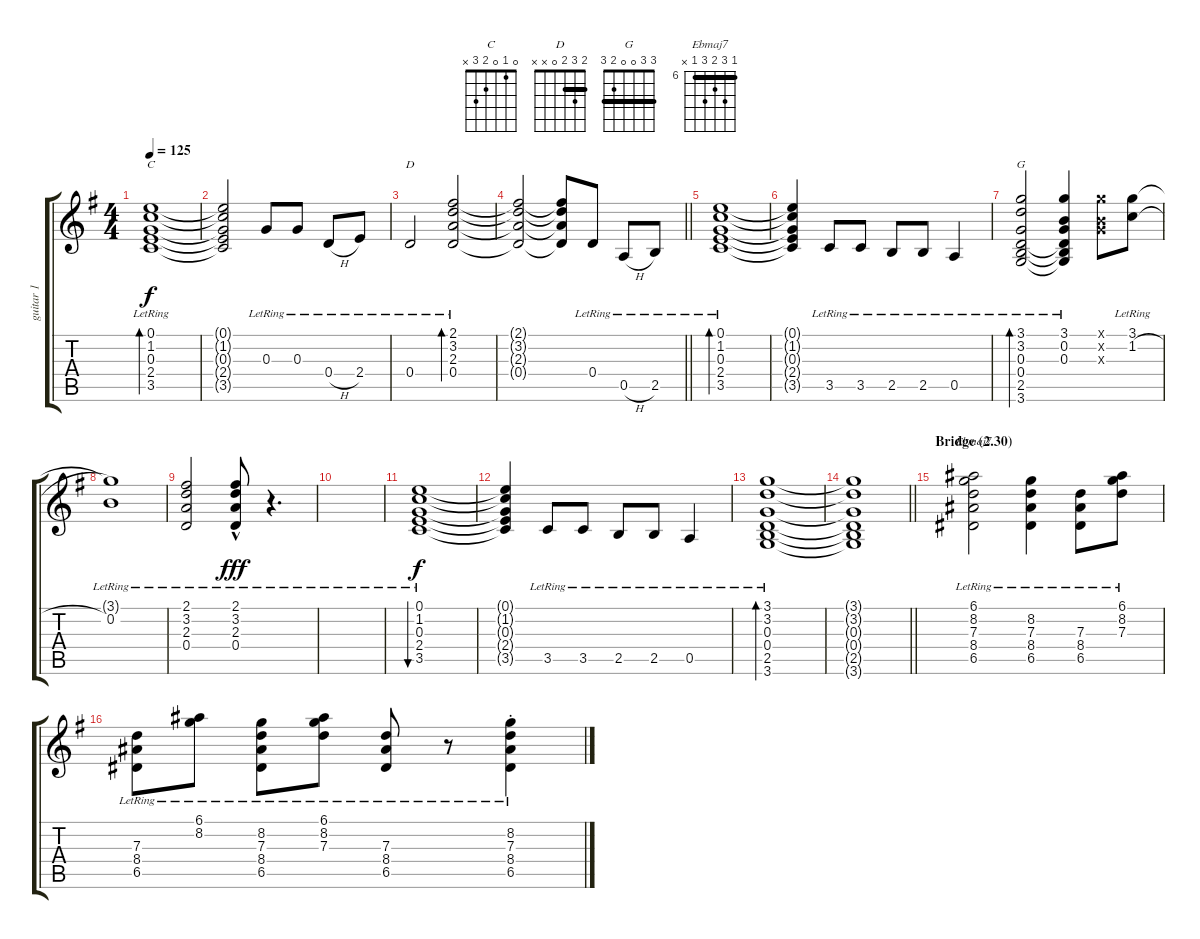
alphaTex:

\track ("guitar 1" "guitar 1") {instrument electricguitarjazz}
\staff {score tabs}
\tuning (E4 B3 G3 D3 A2 E2) {hide}
\chord ("C" 0 1 0 2 3 x)
\chord ("D" 2 3 2 0 x x) {barre 2}
\chord ("G" 3 3 0 0 2 3) {barre 3}
\chord ("Ebmaj7" 6 8 7 8 6 x) {firstfret 6 barre 6}
\ts (4 4)
\tempo 125
\clef g2
\ks g
(0.1{lr} 1.2{lr} 0.3{lr} 2.4{lr} 3.5{lr}).1{bd 30 ch "C" dy f} |
(0.1{t} 1.2{t} 0.3{t} 2.4{t} 3.5{t}).2 0.3{lr}.8 0.3{lr}.8 0.4{h lr}.8 2.4{lr}.8 |
0.4{lr}.2{ch "D"} (2.1{lr} 3.2{lr} 2.3{lr} 0.4{lr}).2{bd 30} |
\barLineRight lightlight
(2.1{t} 3.2{t} 2.3{t} 0.4{t}).2 (2.1{t} 3.2{t} 2.3{t} 0.4{t}).8 0.4{lr}.8 0.5{h lr}.8 2.5{lr}.8 |
(0.1{lr} 1.2{lr} 0.3{lr} 2.4{lr} 3.5{lr}).1{bd 30} |
(0.1{t} 1.2{t} 0.3{t} 2.4{t} 3.5{t}).4 3.5{lr}.8 3.5{lr}.8 2.5{lr}.8 2.5{lr}.8 0.5{lr}.4 |
(3.1{lr} 3.2{lr} 0.3{lr} 0.4{lr} 2.5{lr} 3.6{lr}).2{bd 30 ch "G"} (3.1{lr} 0.2{lr} 0.3{lr} 0.4{t} 2.5{t} 3.6{t}).4 (3.1{x} 0.2{x} 0.3{x}).8 (3.1{lr} 1.2{h lr}).8 |
(3.1{t} 0.2{lr}).1 |
(2.1{lr} 3.2{lr} 2.3{lr} 0.4{lr}).2 (2.1{hac lr} 3.2{hac lr} 2.3{hac lr} 0.4{hac lr}).8{dy fff} r.4{d} |
|
(0.1{lr} 1.2{lr} 0.3{lr} 2.4{lr} 3.5{lr}).1{bu 30 dy f} |
(0.1{t} 1.2{t} 0.3{t} 2.4{t} 3.5{t}).4 3.5{lr}.8 3.5{lr}.8 2.5{lr}.8 2.5{lr}.8 0.5{lr}.4 |
(3.1{lr} 3.2{lr} 0.3{lr} 0.4{lr} 2.5{lr} 3.6{lr}).1{bd 30} |
\barLineRight lightlight
(3.1{t} 3.2{t} 0.3{t} 0.4{t} 2.5{t} 3.6{t}).1 |
\section ("" "Bridge (2.30)")
(6.1{lr} 8.2{lr} 7.3{lr} 8.4{lr} 6.5{lr}).2{ch "Ebmaj7"} (8.2{lr} 7.3{lr} 8.4{lr} 6.5{lr}).4 (7.3{lr} 8.4{lr} 6.5{lr}).8 (6.1{lr} 8.2{lr} 7.3{lr}).8 |
(7.3{lr} 8.4{lr} 6.5{lr}).8 (6.1{lr} 8.2{lr}).8 (8.2{lr} 7.3{lr} 8.4{lr} 6.5{lr}).8 (6.1{lr} 8.2{lr} 7.3{lr}).8 (7.3{lr} 8.4{lr} 6.5{lr}).8 r.8 (8.2{st lr} 7.3{st lr} 8.4{st lr} 6.5{st lr}).4
